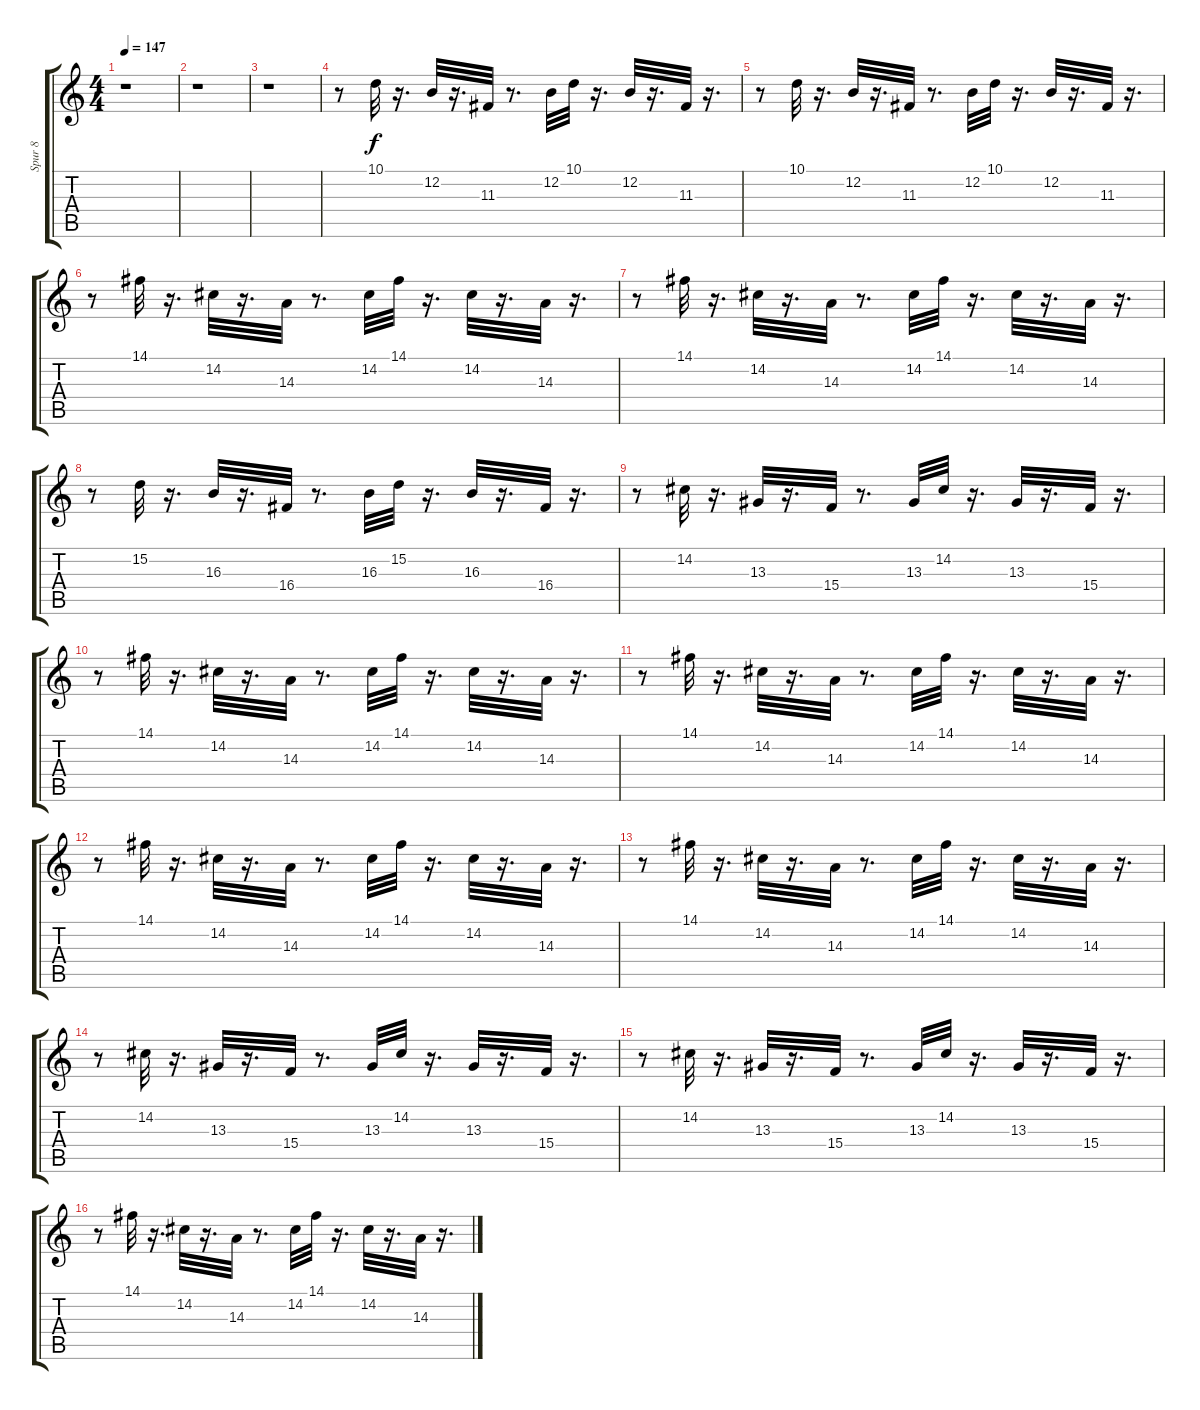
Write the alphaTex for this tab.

\track ("Spur 8" "Spur 8") {instrument musicbox}
\staff {score tabs}
\tuning (E4 B3 G3 D3 A2 E2) {hide}
\ts (4 4)
\tempo 147
\clef g2
\ks c
r.1{dy f} |
r.1 |
r.1 |
r.8 10.1.32 r.16{d} 12.2.32 r.16{d} 11.3.32 r.8{d} 12.2.32 10.1.32 r.16{d} 12.2.32 r.16{d} 11.3.32 r.16{d} |
r.8 10.1.32 r.16{d} 12.2.32 r.16{d} 11.3.32 r.8{d} 12.2.32 10.1.32 r.16{d} 12.2.32 r.16{d} 11.3.32 r.16{d} |
r.8 14.1.32 r.16{d} 14.2.32 r.16{d} 14.3.32 r.8{d} 14.2.32 14.1.32 r.16{d} 14.2.32 r.16{d} 14.3.32 r.16{d} |
r.8 14.1.32 r.16{d} 14.2.32 r.16{d} 14.3.32 r.8{d} 14.2.32 14.1.32 r.16{d} 14.2.32 r.16{d} 14.3.32 r.16{d} |
r.8 15.2.32 r.16{d} 16.3.32 r.16{d} 16.4.32 r.8{d} 16.3.32 15.2.32 r.16{d} 16.3.32 r.16{d} 16.4.32 r.16{d} |
r.8 14.2.32 r.16{d} 13.3.32 r.16{d} 15.4.32 r.8{d} 13.3.32 14.2.32 r.16{d} 13.3.32 r.16{d} 15.4.32 r.16{d} |
r.8 14.1.32 r.16{d} 14.2.32 r.16{d} 14.3.32 r.8{d} 14.2.32 14.1.32 r.16{d} 14.2.32 r.16{d} 14.3.32 r.16{d} |
r.8 14.1.32 r.16{d} 14.2.32 r.16{d} 14.3.32 r.8{d} 14.2.32 14.1.32 r.16{d} 14.2.32 r.16{d} 14.3.32 r.16{d} |
r.8 14.1.32 r.16{d} 14.2.32 r.16{d} 14.3.32 r.8{d} 14.2.32 14.1.32 r.16{d} 14.2.32 r.16{d} 14.3.32 r.16{d} |
r.8 14.1.32 r.16{d} 14.2.32 r.16{d} 14.3.32 r.8{d} 14.2.32 14.1.32 r.16{d} 14.2.32 r.16{d} 14.3.32 r.16{d} |
r.8 14.2.32 r.16{d} 13.3.32 r.16{d} 15.4.32 r.8{d} 13.3.32 14.2.32 r.16{d} 13.3.32 r.16{d} 15.4.32 r.16{d} |
r.8 14.2.32 r.16{d} 13.3.32 r.16{d} 15.4.32 r.8{d} 13.3.32 14.2.32 r.16{d} 13.3.32 r.16{d} 15.4.32 r.16{d} |
r.8 14.1.32 r.16{d} 14.2.32 r.16{d} 14.3.32 r.8{d} 14.2.32 14.1.32 r.16{d} 14.2.32 r.16{d} 14.3.32 r.16{d}
